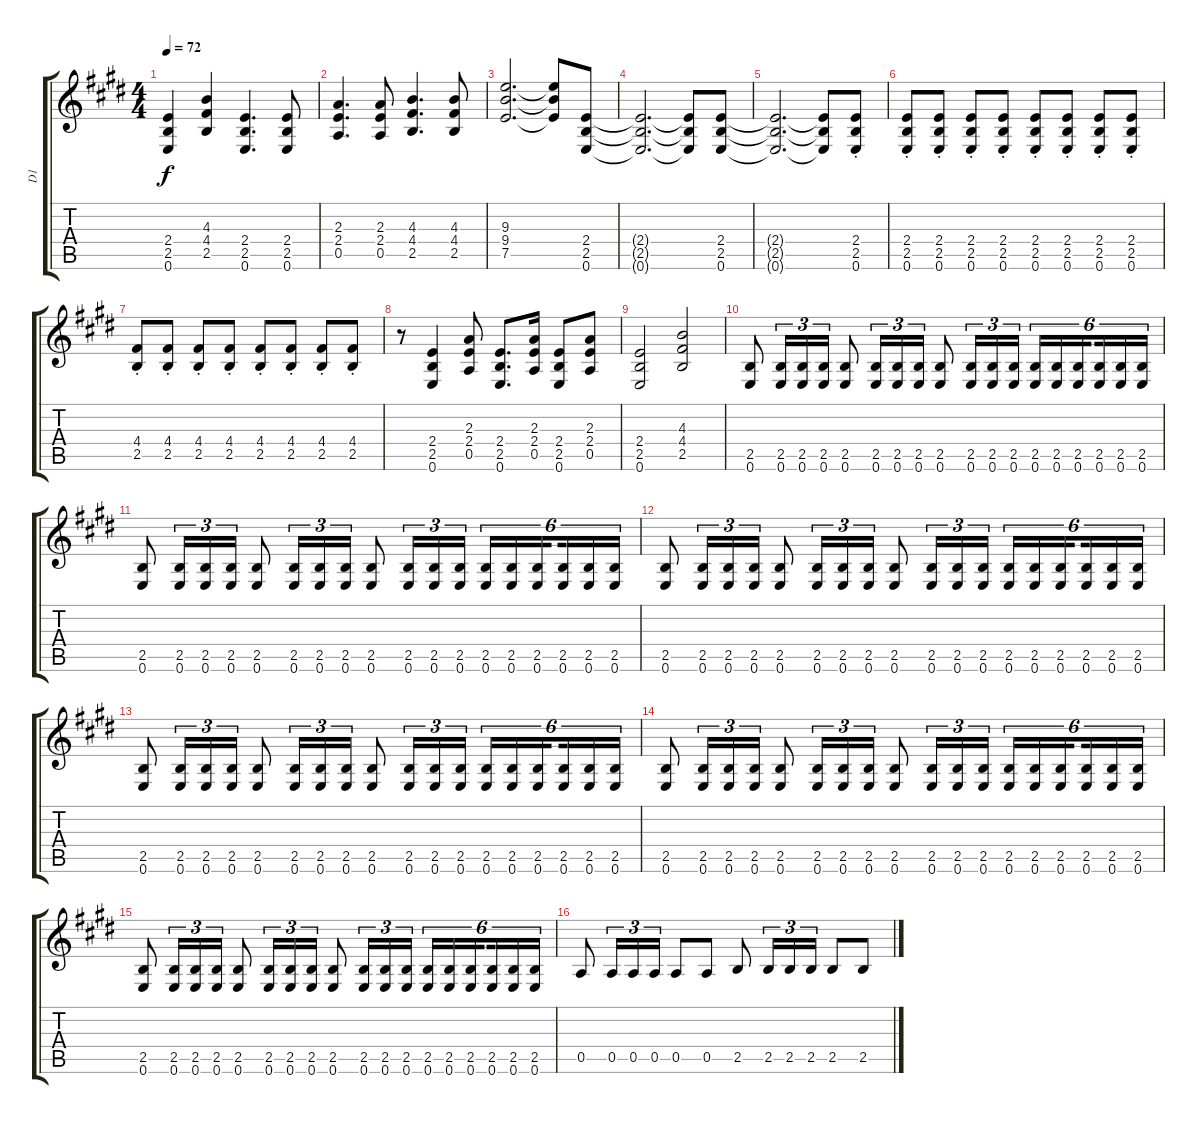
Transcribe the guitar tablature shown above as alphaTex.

\track ("D1" "D1") {instrument distortionguitar}
\staff {score tabs}
\tuning (E4 B3 G3 D3 A2 E2) {hide}
\ts (4 4)
\tempo 72
\clef g2
\ks c#minor
(2.4 2.5 0.6).4{dy f} (4.3 4.4 2.5).4 (2.4 2.5 0.6).4{d} (2.4 2.5 0.6).8 |
(2.3 2.4 0.5).4{d} (2.3 2.4 0.5).8 (4.3 4.4 2.5).4{d} (4.3 4.4 2.5).8 |
\ks e
(9.3 9.4 7.5).2{d} (9.3{t} 9.4{t} 7.5{t}).8 (2.4 2.5 0.6).8 |
\ks c#minor
(2.4{t} 2.5{t} 0.6{t}).2{d} (2.4{t} 2.5{t} 0.6{t}).8 (2.4 2.5 0.6).8 |
(2.4{t} 2.5{t} 0.6{t}).2{d} (2.4{t} 2.5{t} 0.6{t}).8 (2.4{st} 2.5{st} 0.6{st}).8 |
(2.4{st} 2.5{st} 0.6{st}).8 (2.4{st} 2.5{st} 0.6{st}).8 (2.4{st} 2.5{st} 0.6{st}).8 (2.4{st} 2.5{st} 0.6{st}).8 (2.4{st} 2.5{st} 0.6{st}).8 (2.4{st} 2.5{st} 0.6{st}).8 (2.4{st} 2.5{st} 0.6{st}).8 (2.4{st} 2.5{st} 0.6{st}).8 |
(4.4{st} 2.5{st}).8 (4.4{st} 2.5{st}).8 (4.4{st} 2.5{st}).8 (4.4{st} 2.5{st}).8 (4.4{st} 2.5{st}).8 (4.4{st} 2.5{st}).8 (4.4{st} 2.5{st}).8 (4.4{st} 2.5{st}).8 |
r.8 (2.4 2.5 0.6).4 (2.3 2.4 0.5).8 (2.4 2.5 0.6).8{d} (2.3 2.4 0.5).16 (2.4 2.5 0.6).8 (2.3 2.4 0.5).8 |
(2.4 2.5 0.6).2 (4.3 4.4 2.5).2 |
(2.5 0.6).8 (2.5 0.6).16{tu (3 2)} (2.5 0.6).16{tu (3 2)} (2.5 0.6).16{tu (3 2)} (2.5 0.6).8 (2.5 0.6).16{tu (3 2)} (2.5 0.6).16{tu (3 2)} (2.5 0.6).16{tu (3 2)} (2.5 0.6).8 (2.5 0.6).16{tu (3 2)} (2.5 0.6).16{tu (3 2)} (2.5 0.6).16{tu (3 2)} (2.5 0.6).16{tu (6 4)} (2.5 0.6).16{tu (6 4)} (2.5 0.6).16{tu (6 4) beam splitsecondary} (2.5 0.6).16{tu (6 4)} (2.5 0.6).16{tu (6 4)} (2.5 0.6).16{tu (6 4)} |
(2.5 0.6).8 (2.5 0.6).16{tu (3 2)} (2.5 0.6).16{tu (3 2)} (2.5 0.6).16{tu (3 2)} (2.5 0.6).8 (2.5 0.6).16{tu (3 2)} (2.5 0.6).16{tu (3 2)} (2.5 0.6).16{tu (3 2)} (2.5 0.6).8 (2.5 0.6).16{tu (3 2)} (2.5 0.6).16{tu (3 2)} (2.5 0.6).16{tu (3 2)} (2.5 0.6).16{tu (6 4)} (2.5 0.6).16{tu (6 4)} (2.5 0.6).16{tu (6 4) beam splitsecondary} (2.5 0.6).16{tu (6 4)} (2.5 0.6).16{tu (6 4)} (2.5 0.6).16{tu (6 4)} |
(2.5 0.6).8 (2.5 0.6).16{tu (3 2)} (2.5 0.6).16{tu (3 2)} (2.5 0.6).16{tu (3 2)} (2.5 0.6).8 (2.5 0.6).16{tu (3 2)} (2.5 0.6).16{tu (3 2)} (2.5 0.6).16{tu (3 2)} (2.5 0.6).8 (2.5 0.6).16{tu (3 2)} (2.5 0.6).16{tu (3 2)} (2.5 0.6).16{tu (3 2)} (2.5 0.6).16{tu (6 4)} (2.5 0.6).16{tu (6 4)} (2.5 0.6).16{tu (6 4) beam splitsecondary} (2.5 0.6).16{tu (6 4)} (2.5 0.6).16{tu (6 4)} (2.5 0.6).16{tu (6 4)} |
(2.5 0.6).8 (2.5 0.6).16{tu (3 2)} (2.5 0.6).16{tu (3 2)} (2.5 0.6).16{tu (3 2)} (2.5 0.6).8 (2.5 0.6).16{tu (3 2)} (2.5 0.6).16{tu (3 2)} (2.5 0.6).16{tu (3 2)} (2.5 0.6).8 (2.5 0.6).16{tu (3 2)} (2.5 0.6).16{tu (3 2)} (2.5 0.6).16{tu (3 2)} (2.5 0.6).16{tu (6 4)} (2.5 0.6).16{tu (6 4)} (2.5 0.6).16{tu (6 4) beam splitsecondary} (2.5 0.6).16{tu (6 4)} (2.5 0.6).16{tu (6 4)} (2.5 0.6).16{tu (6 4)} |
(2.5 0.6).8 (2.5 0.6).16{tu (3 2)} (2.5 0.6).16{tu (3 2)} (2.5 0.6).16{tu (3 2)} (2.5 0.6).8 (2.5 0.6).16{tu (3 2)} (2.5 0.6).16{tu (3 2)} (2.5 0.6).16{tu (3 2)} (2.5 0.6).8 (2.5 0.6).16{tu (3 2)} (2.5 0.6).16{tu (3 2)} (2.5 0.6).16{tu (3 2)} (2.5 0.6).16{tu (6 4)} (2.5 0.6).16{tu (6 4)} (2.5 0.6).16{tu (6 4) beam splitsecondary} (2.5 0.6).16{tu (6 4)} (2.5 0.6).16{tu (6 4)} (2.5 0.6).16{tu (6 4)} |
(2.5 0.6).8 (2.5 0.6).16{tu (3 2)} (2.5 0.6).16{tu (3 2)} (2.5 0.6).16{tu (3 2)} (2.5 0.6).8 (2.5 0.6).16{tu (3 2)} (2.5 0.6).16{tu (3 2)} (2.5 0.6).16{tu (3 2)} (2.5 0.6).8 (2.5 0.6).16{tu (3 2)} (2.5 0.6).16{tu (3 2)} (2.5 0.6).16{tu (3 2)} (2.5 0.6).16{tu (6 4)} (2.5 0.6).16{tu (6 4)} (2.5 0.6).16{tu (6 4) beam splitsecondary} (2.5 0.6).16{tu (6 4)} (2.5 0.6).16{tu (6 4)} (2.5 0.6).16{tu (6 4)} |
0.5.8 0.5.16{tu (3 2)} 0.5.16{tu (3 2)} 0.5.16{tu (3 2)} 0.5.8 0.5.8 2.5.8 2.5.16{tu (3 2)} 2.5.16{tu (3 2)} 2.5.16{tu (3 2)} 2.5.8 2.5.8
